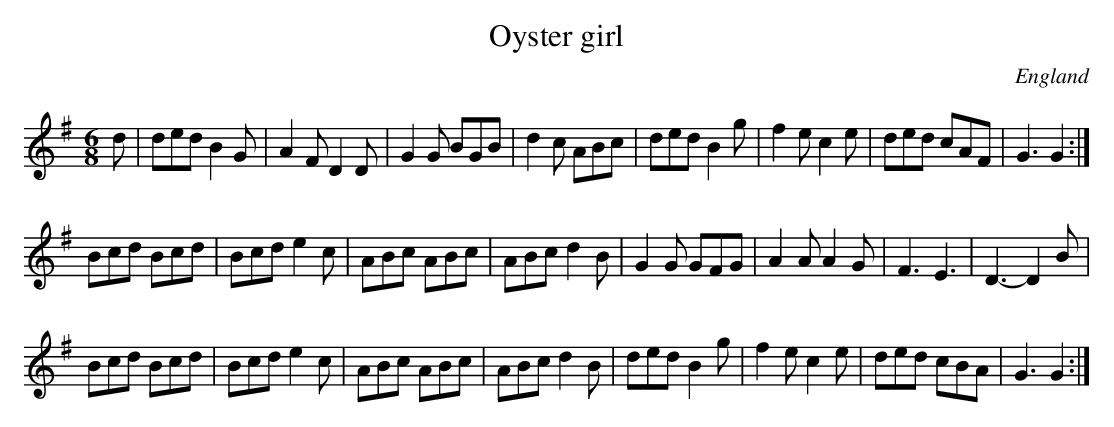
X:1
T:Oyster girl
M:6/8
O:England
K:G
d|\
ded B2G | A2F D2D | G2G BGB | d2c ABc | \
ded B2g | f2e c2e | ded cAF | G3 G2  :|
Bcd Bcd | Bcd e2c | ABc ABc | ABc d2B | \
G2G GFG | A2A A2G | F3 E3   | D3-D2 B |
Bcd Bcd | Bcd e2c | ABc ABc | ABc d2B | \
ded B2g | f2e c2e | ded cBA | G3 G2  :|\
